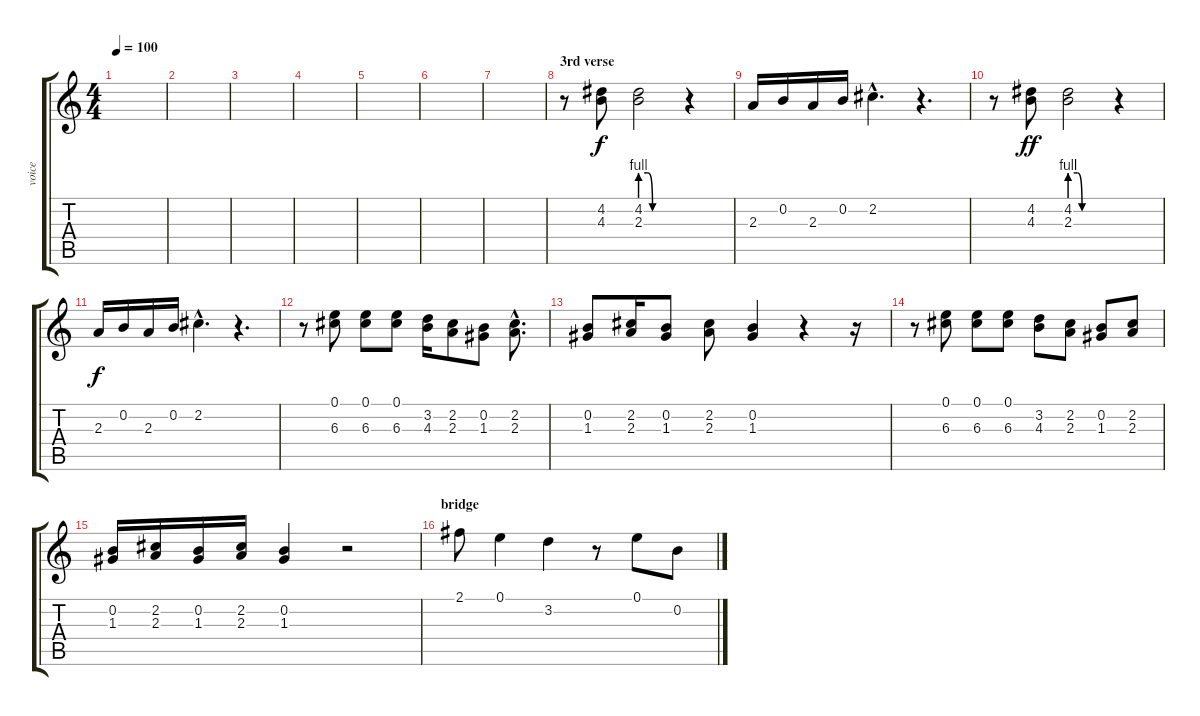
\track ("voice" "voice") {instrument electricguitarclean}
\staff {score tabs}
\tuning (E4 B3 G3 D3 A2 E2) {hide}
\ts (4 4)
\tempo 100
\clef g2
\ks c
|
|
|
|
|
|
|
\section ("" "3rd verse")
r.8 (4.2 4.3).8 (4.2 2.3{be (custom 0 4 11 4 18 0 60 0)}).2 r.4 |
2.3.16 0.2.16 2.3.16 0.2.16 2.2{hac}.4{d} r.4{d} |
r.8 (4.2 4.3).8{dy ff} (4.2 2.3{be (custom 0 4 11 4 18 0 60 0)}).2 r.4 |
2.3.16{dy f} 0.2.16 2.3.16 0.2.16 2.2{hac}.4{d} r.4{d} |
r.8 (0.1 6.3).8 (0.1 6.3).8 (0.1 6.3).8 (3.2 4.3).16 (2.2 2.3).8 (0.2 1.3).8 (2.2{hac} 2.3{hac}).8{d} |
(0.2 1.3).8 (2.2 2.3).16 (0.2 1.3).8 (2.2 2.3).8 (0.2 1.3).4 r.4 r.16 |
r.8 (0.1 6.3).8 (0.1 6.3).8 (0.1 6.3).8 (3.2 4.3).8 (2.2 2.3).8 (0.2 1.3).8 (2.2 2.3).8 |
(0.2 1.3).16 (2.2 2.3).16 (0.2 1.3).16 (2.2 2.3).16 (0.2 1.3).4 r.2 |
\section ("" "bridge")
2.1.8 0.1.4 3.2.4 r.8 0.1.8 0.2.8
